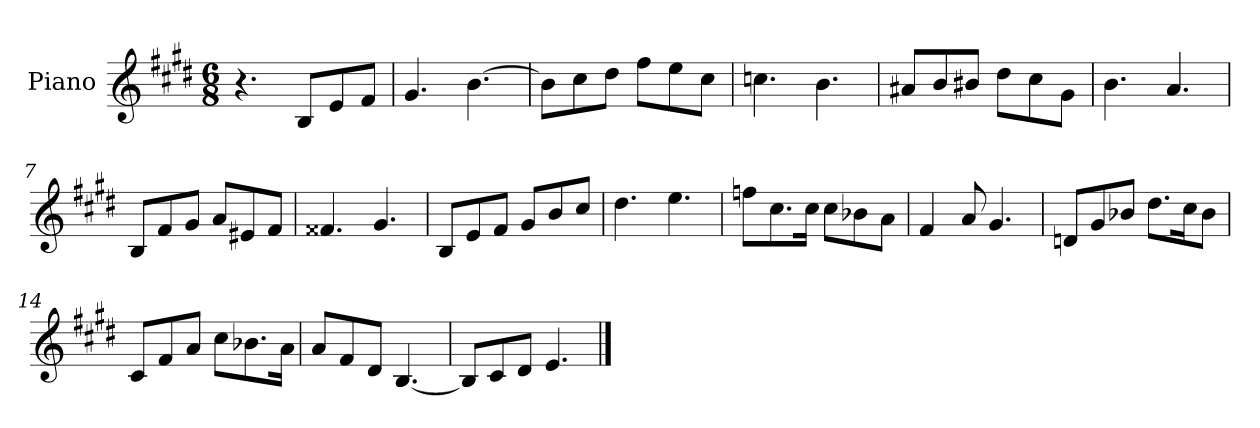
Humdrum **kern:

**kern
*part1
*staff1
*I"Piano
*I'Pno
*clefG2
*k[f#c#g#d#]
*E:
*M6/8
=1
4.r
8B/L
8e/
8f#/J
=2
4.g#/
[4.b\
=3
8b\L]
8cc#\
8dd#\J
8ff#\L
8ee\
8cc#\J
=4
4.ccn\
4.b\
=5
8a#X/L
8b/
8b#X/J
8dd#\L
8cc#\
8g#\J
=6
4.b\
4.a/
=7
8B/L
8f#/
8g#/J
8a/L
8e#X/
8f#/J
=8
4.f##X/
4.g#/
=9
8B/L
8e/
8f#/J
8g#/L
8b/
8cc#/J
=10
4.dd#\
4.ee\
=11
8ffn\L
8.cc#\
16cc#\Jk
8cc#\L
8b-X\
8a\J
=12
4f#/
8a/
4.g#/
=13
8dn/L
8g#/
8b-X/J
8.dd#\L
16cc#\K
8b-\J
=14
8c#/L
8f#/
8a/J
8cc#\L
8.b-X\
16a\Jk
=15
8a/L
8f#/
8d#/J
[4.B/
=16
8B/L]
8c#/
8d#/J
4.e/
==
*-
